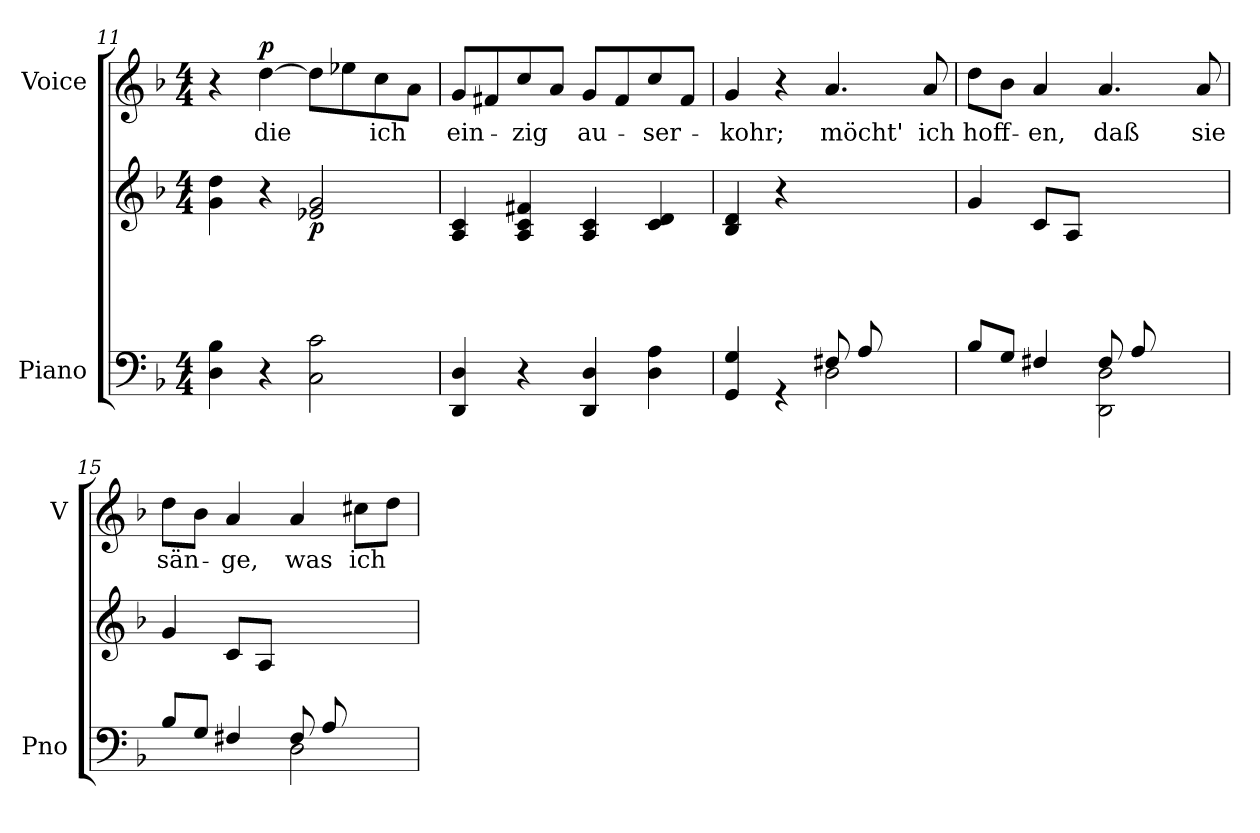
**kern	**kern	**dynam	**kern	**text	**dynam
*part2	*part2	*part2	*part1	*part1	*part1
*staff3	*staff2	*staff2/3	*staff1	*staff1	*staff1
*I"Piano	*	*	*I"Voice	*	*
*I'Pno	*	*	*I'V	*	*
!!LO:LB:g=z
*clefF4	*clefG2	*	*clefG2	*	*
*k[b-]	*k[b-]	*	*k[b-]	*	*
*M4/4	*M4/4	*	*M4/4	*	*
=11	=11	=11	=11	=11	=11
4D\ 4B-\	4g\ 4dd\	.	4r	.	.
!	!	!	!	!LO:LY:b	!LO:DY:a
4r	4r	.	[4dd\	die	p
!	!	!LO:DY:b	!	!	!
2C\ 2c\	2e-X/ 2g/	p	8dd\L]	.	.
.	.	.	8ee-X\	.	.
!	!	!	!	!LO:LY:b	!
.	.	.	8cc\	ich	.
.	.	.	8a\J	.	.
=12	=12	=12	=12	=12	=12
!	!	!	!	!LO:LY:b	!
4DD/ 4D/	4A/ 4c/	.	8g/L	ein-	.
.	.	.	8f#X/	.	.
!	!	!	!	!LO:LY:b	!
4r	4A/ 4c/ 4f#X/	.	8cc/	-zig	.
.	.	.	8a/J	.	.
!	!	!	!	!LO:LY:b	!
4DD/ 4D/	4A/ 4c/	.	8g/L	au-	.
.	.	.	8f#/	.	.
!	!	!	!	!LO:LY:b	!
4D\ 4A\	4c/ 4d/	.	8cc/	-ser-	.
.	.	.	8f#/J	.	.
=13	=13	=13	=13	=13	=13
*^	*^	*	*	*	*
!	!	!	!	!	!	!LO:LY:b	!
4GG/ 4G/	2ryy	4B-/ 4d/	2.ryy	.	4g/	-kohr;	.
4rGG	.	4r	.	.	4r	.	.
!	!	!	!	!	!	!LO:LY:b	!
8F#X/L	2D\	2ryy	.	.	4.a/	möcht'	.
8A/	.	.	.	.	.	.	.
4ryy	.	.	8d\	.	.	.	.
!	!	!	!	!	!	!LO:LY:b	!
.	.	.	8f#X\J	.	8a/	ich	.
=14	=14	=14	=14	=14	=14	=14	=14
!	!	!	!	!	!	!LO:LY:b	!
8B-/L	2ryy	4g/	2.ryy	.	8dd\L	hoff-	.
8G/J	.	.	.	.	8b-\J	.	.
!	!	!	!	!	!	!LO:LY:b	!
4F#X/	.	8c/L	.	.	4a/	-en,	.
.	.	8A/J	.	.	.	.	.
!	!	!	!	!	!	!LO:LY:b	!
2DD\ 2D\	8F#/L	4ryy	.	.	4.a/	daß	.
.	8A/	.	.	.	.	.	.
.	4ryy	4ryy	8d\	.	.	.	.
!	!	!	!	!	!	!LO:LY:b	!
.	.	.	8f#X\J	.	8a/	sie	.
!!LO:PB:g=z
=15	=15	=15	=15	=15	=15	=15	=15
!	!	!	!	!	!	!LO:LY:b	!
8B-/L	2ryy	4g/	2.ryy	.	8dd\L	sän-	.
8G/J	.	.	.	.	8b-\J	.	.
!	!	!	!	!	!	!LO:LY:b	!
4F#X/	.	8c/L	.	.	4a/	-ge,	.
.	.	8A/J	.	.	.	.	.
!	!	!	!	!	!	!LO:LY:b	!
2D\	8F#/L	2ryy	.	.	4a/	was	.
.	8A/	.	.	.	.	.	.
!	!	!	!	!	!	!LO:LY:b	!
.	4ryy	.	8e\ 8g\	.	8cc#X\L	ich	.
.	.	.	8d\ 8f#X\J	.	8dd\J	.	.
*v	*v	*	*	*	*	*	*
*	*v	*v	*	*	*	*
=	=	=	=	=	=
*-	*-	*-	*-	*-	*-
